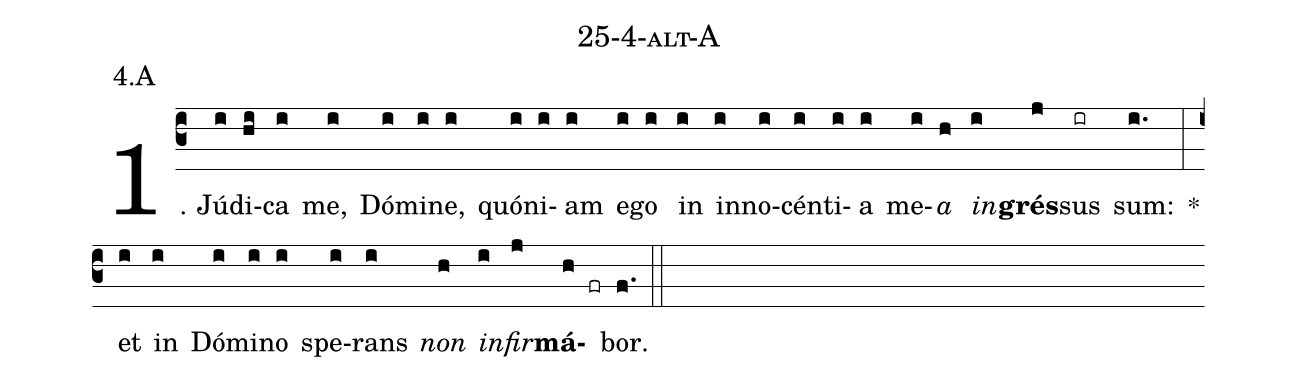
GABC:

name: 25-4-alt-A;
annotation: 4.A;
%%
(c3)1. Jú(i)di(hi)ca(i) me,(i) Dó(i)mi(i)ne,(i) quón(i)i(i)am(i) e(i)go(i) in(i) in(i)no(i)cén(i)ti(i)a(i) me(i)<i>a</i>(h) <i>in</i>(i)<b>grés</b>(j)sus(ir) sum:(i.) *(:) et(i) in(i) Dó(i)mi(i)no(i) spe(i)rans(i) <i>non</i>(h) <i>in</i>(i)<i>fir</i>(j)<b>má</b>(h fr)bor.(f.) (::)
